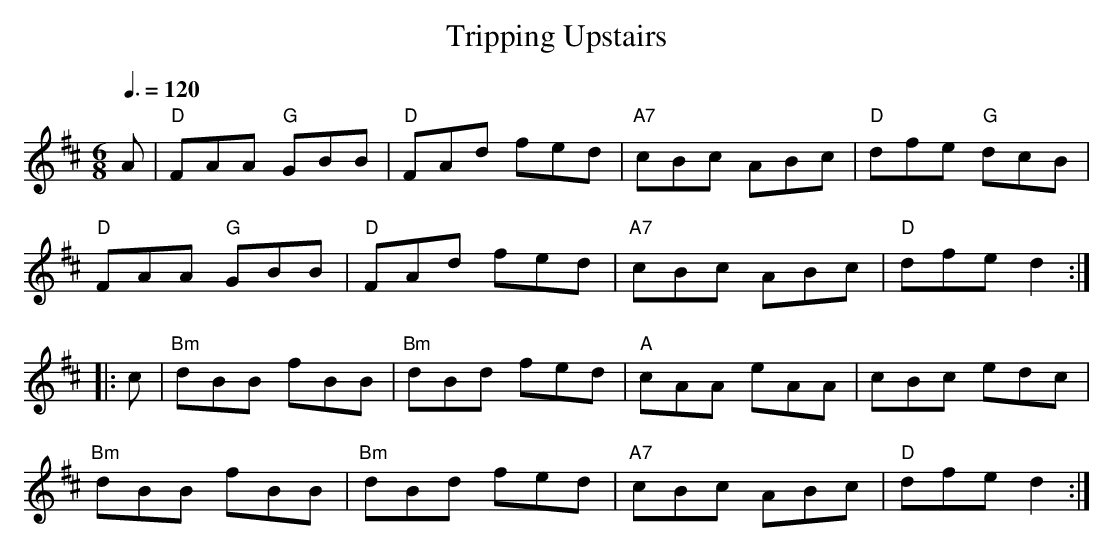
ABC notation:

X:1
T:Tripping Upstairs
M:6/8
Q:3/8=120
K:D
A|"D"FAA "G"GBB|"D"FAd fed|"A7"cBc ABc|"D"dfe "G"dcB|
"D"FAA "G"GBB|"D"FAd fed|"A7"cBc ABc|"D"dfe d2:|
|:c|"Bm"dBB fBB|"Bm"dBd fed|"A"cAA eAA|cBc edc|
"Bm"dBB fBB|"Bm"dBd fed|"A7"cBc ABc|"D"dfe d2:|
